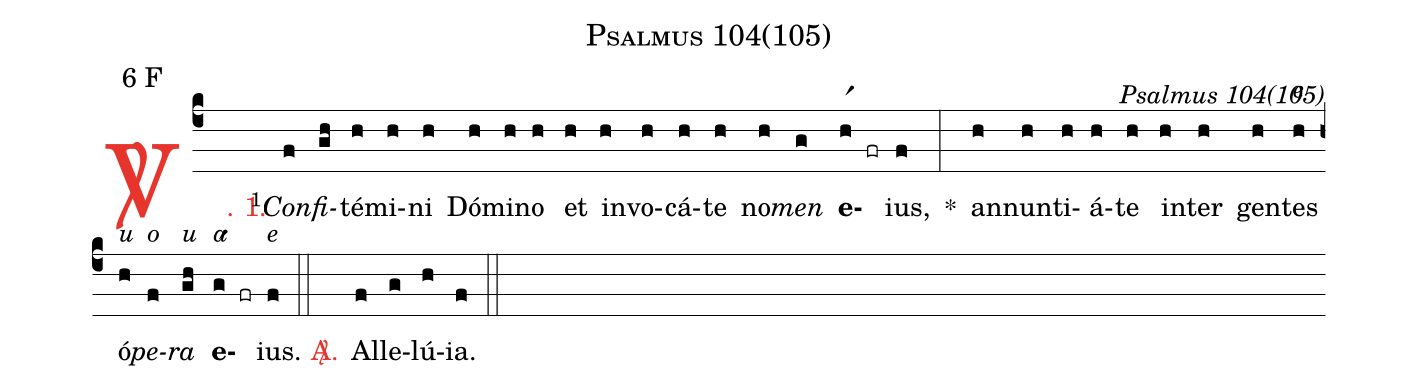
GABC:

name: Psalmus 104(105);
mode: 6;
mode-differentia: F;
commentary: Psalmus 104(105);
%%
(c4)

<c><sp>V/</sp>. 1.</c>() <v>\VSup{1}</v><i>Con</i>(f)<i>fi</i>(gh)té(h)mi(h)ni(h) Dó(h)mi(h)no(h) et(h) in(h)vo(h)cá(h)te(h) no(h)<i>men</i>(g) <b>e</b>(hr1 fr)ius,(f) *(:) an(h)nun(h)ti(h)á(h)te(h) in(h)ter(h) gen(h)tes<alt>e</alt>(h) ó<alt>u</alt>(h)<i>pe</i><alt>o</alt>(f)<i>ra</i><alt>u</alt>(gh) <b>e</b><alt>a</alt>(gr1 fr)ius.<alt>e</alt>(f)

(::)

<nlba><c><sp>A/</sp>.</c>() Al</nlba>(f)le(g)lú(h)ia.(f)

(::)
